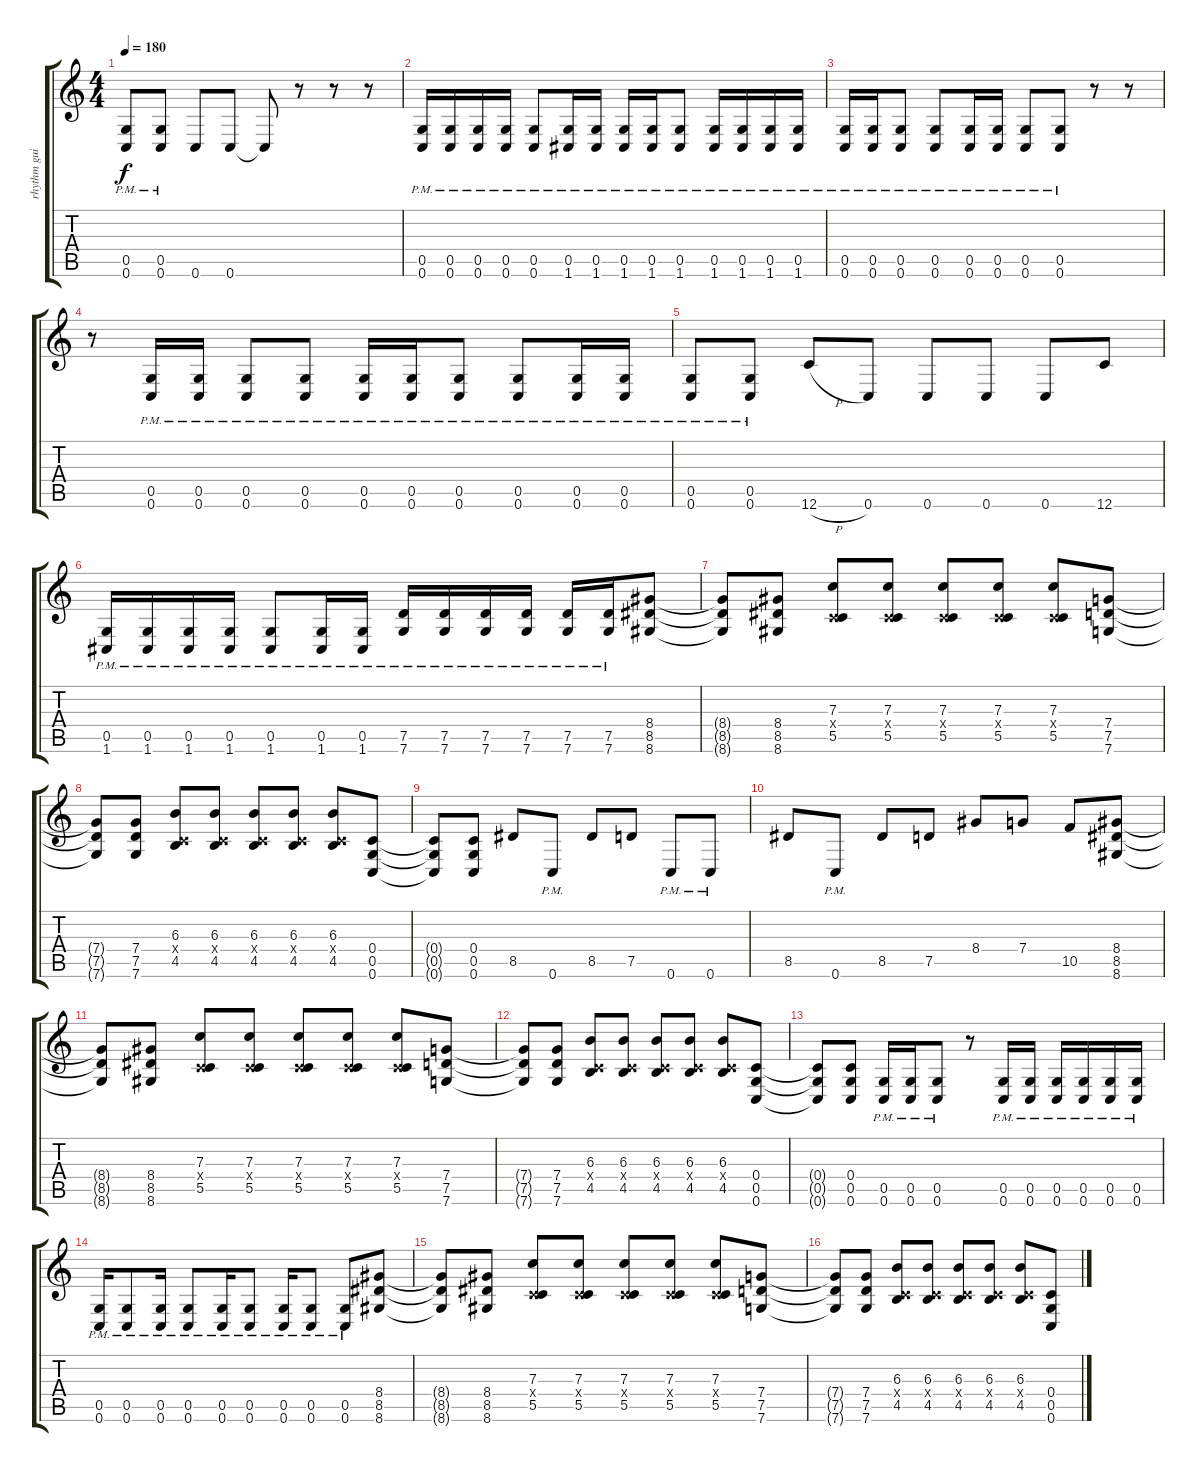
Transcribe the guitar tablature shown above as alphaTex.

\track ("rhythm guitar" "rhythm gui") {instrument distortionguitar}
\staff {score tabs}
\tuning (D4 A3 F3 C3 G2 C2) {hide}
\ts (4 4)
\tempo 180
\clef g2
\ks c
(0.5{pm} 0.6{pm}).8{dy f} (0.5{pm} 0.6{pm}).8 0.6.8 0.6.8 0.6{t}.8 r.8 r.8 r.8 |
(0.5{pm} 0.6{pm}).16 (0.5{pm} 0.6{pm}).16 (0.5{pm} 0.6{pm}).16 (0.5{pm} 0.6{pm}).16 (0.5{pm} 0.6{pm}).8 (0.5{pm} 1.6{pm}).16 (0.5{pm} 1.6{pm}).16 (0.5{pm} 1.6{pm}).16 (0.5{pm} 1.6{pm}).16 (0.5{pm} 1.6{pm}).8 (0.5{pm} 1.6{pm}).16 (0.5{pm} 1.6{pm}).16 (0.5{pm} 1.6{pm}).16 (0.5{pm} 1.6{pm}).16 |
(0.5{pm} 0.6{pm}).16 (0.5{pm} 0.6{pm}).16 (0.5{pm} 0.6{pm}).8 (0.5{pm} 0.6{pm}).8 (0.5{pm} 0.6{pm}).16 (0.5{pm} 0.6{pm}).16 (0.5{pm} 0.6{pm}).8 (0.5{pm} 0.6{pm}).8 r.8 r.8 |
r.8 (0.5{pm} 0.6{pm}).16 (0.5{pm} 0.6{pm}).16 (0.5{pm} 0.6{pm}).8 (0.5{pm} 0.6{pm}).8 (0.5{pm} 0.6{pm}).16 (0.5{pm} 0.6{pm}).16 (0.5{pm} 0.6{pm}).8 (0.5{pm} 0.6{pm}).8 (0.5{pm} 0.6{pm}).16 (0.5{pm} 0.6{pm}).16 |
(0.5{pm} 0.6{pm}).8 (0.5{pm} 0.6{pm}).8 12.6{h}.8 0.6.8 0.6.8 0.6.8 0.6.8 12.6.8 |
(0.5{pm} 1.6{pm}).16 (0.5{pm} 1.6{pm}).16 (0.5{pm} 1.6{pm}).16 (0.5{pm} 1.6{pm}).16 (0.5{pm} 1.6{pm}).8 (0.5{pm} 1.6{pm}).16 (0.5{pm} 1.6{pm}).16 (7.5{pm} 7.6{pm}).16 (7.5{pm} 7.6{pm}).16 (7.5{pm} 7.6{pm}).16 (7.5{pm} 7.6{pm}).16 (7.5{pm} 7.6{pm}).16 (7.5{pm} 7.6{pm}).16 (8.4 8.5 8.6).8{volume 0} |
(8.4{t} 8.5{t} 8.6{t}).8{volume 13} (8.4 8.5 8.6).8 (7.3 0.4{x} 5.5).8 (7.3 0.4{x} 5.5).8 (7.3 0.4{x} 5.5).8 (7.3 0.4{x} 5.5).8 (7.3 0.4{x} 5.5).8 (7.4 7.5 7.6).8 |
(7.4{t} 7.5{t} 7.6{t}).8 (7.4 7.5 7.6).8 (6.3 0.4{x} 4.5).8 (6.3 0.4{x} 4.5).8 (6.3 0.4{x} 4.5).8 (6.3 0.4{x} 4.5).8 (6.3 0.4{x} 4.5).8 (0.4 0.5 0.6).8 |
(0.4{t} 0.5{t} 0.6{t}).8 (0.4 0.5 0.6).8 8.5.8 0.6{pm}.8 8.5.8 7.5.8 0.6{pm}.8 0.6{pm}.8 |
8.5.8 0.6{pm}.8 8.5.8 7.5.8 8.4.8 7.4.8 10.5.8 (8.4 8.5 8.6).8 |
(8.4{t} 8.5{t} 8.6{t}).8 (8.4 8.5 8.6).8 (7.3 0.4{x} 5.5).8 (7.3 0.4{x} 5.5).8 (7.3 0.4{x} 5.5).8 (7.3 0.4{x} 5.5).8 (7.3 0.4{x} 5.5).8 (7.4 7.5 7.6).8 |
(7.4{t} 7.5{t} 7.6{t}).8 (7.4 7.5 7.6).8 (6.3 0.4{x} 4.5).8 (6.3 0.4{x} 4.5).8 (6.3 0.4{x} 4.5).8 (6.3 0.4{x} 4.5).8 (6.3 0.4{x} 4.5).8 (0.4 0.5 0.6).8 |
(0.4{t} 0.5{t} 0.6{t}).8 (0.4 0.5 0.6).8 (0.5{pm} 0.6{pm}).16 (0.5{pm} 0.6{pm}).16 (0.5{pm} 0.6{pm}).8 r.8 (0.5{pm} 0.6{pm}).16 (0.5{pm} 0.6{pm}).16 (0.5{pm} 0.6{pm}).16 (0.5{pm} 0.6{pm}).16 (0.5{pm} 0.6{pm}).16 (0.5{pm} 0.6{pm}).16 |
(0.5{pm} 0.6{pm}).16 (0.5{pm} 0.6{pm}).8 (0.5{pm} 0.6{pm}).16 (0.5{pm} 0.6{pm}).8 (0.5{pm} 0.6{pm}).16 (0.5{pm} 0.6{pm}).8 (0.5{pm} 0.6{pm}).16 (0.5{pm} 0.6{pm}).8 (0.5{pm} 0.6{pm}).8 (8.4 8.5 8.6).8 |
(8.4{t} 8.5{t} 8.6{t}).8 (8.4 8.5 8.6).8 (7.3 0.4{x} 5.5).8 (7.3 0.4{x} 5.5).8 (7.3 0.4{x} 5.5).8 (7.3 0.4{x} 5.5).8 (7.3 0.4{x} 5.5).8 (7.4 7.5 7.6).8 |
(7.4{t} 7.5{t} 7.6{t}).8 (7.4 7.5 7.6).8 (6.3 0.4{x} 4.5).8 (6.3 0.4{x} 4.5).8 (6.3 0.4{x} 4.5).8 (6.3 0.4{x} 4.5).8 (6.3 0.4{x} 4.5).8 (0.4 0.5 0.6).8
